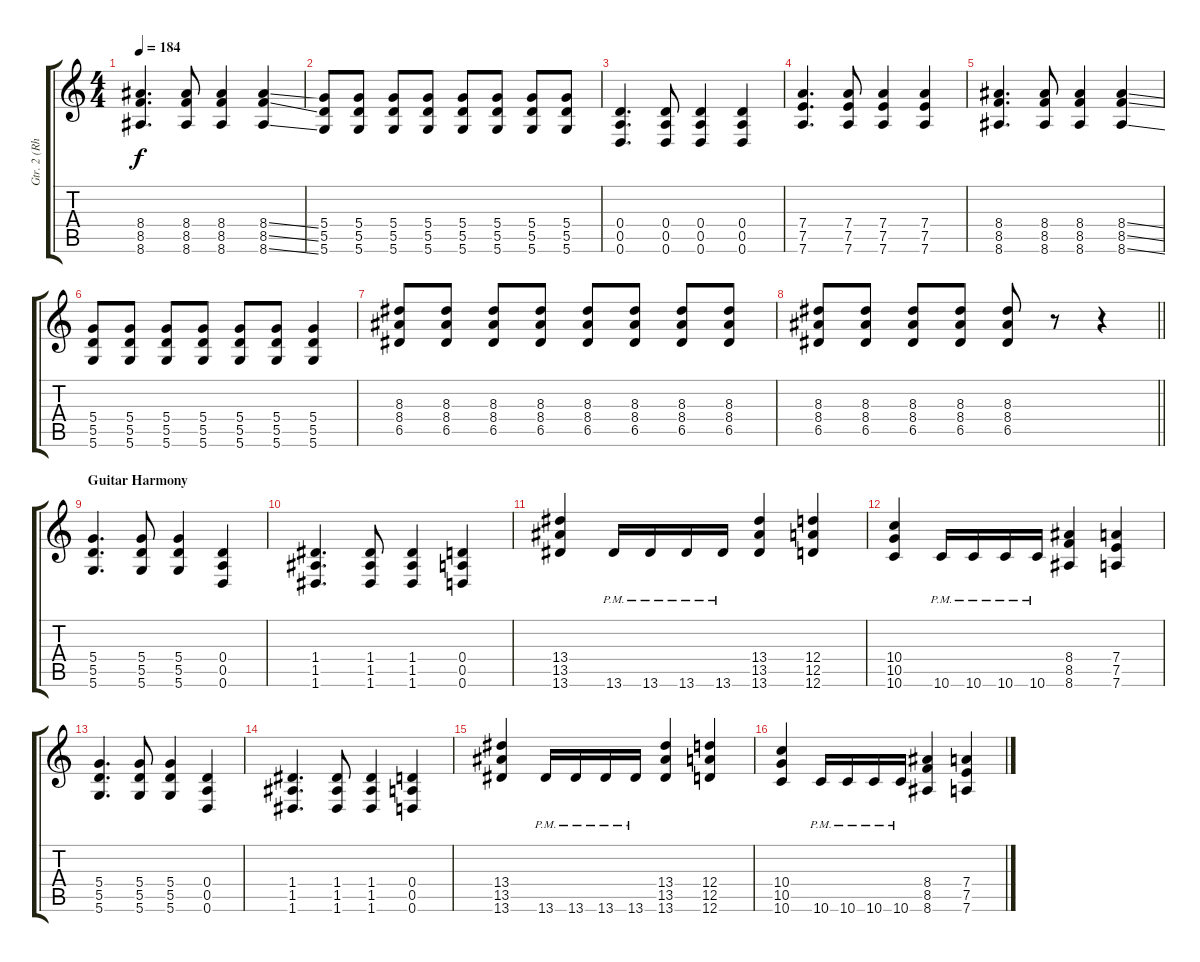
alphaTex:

\track ("Gtr. 2 (Rhythm)" "Gtr. 2 (Rh") {instrument distortionguitar}
\staff {score tabs}
\tuning (E4 B3 G3 D3 A2 D2) {hide}
\ts (4 4)
\tempo 184
\clef g2
\ks c
(8.4 8.5 8.6).4{d dy f} (8.4 8.5 8.6).8 (8.4 8.5 8.6).4 (8.4{ss} 8.5{ss} 8.6{ss}).4 |
(5.4 5.5 5.6).8 (5.4 5.5 5.6).8 (5.4 5.5 5.6).8 (5.4 5.5 5.6).8 (5.4 5.5 5.6).8 (5.4 5.5 5.6).8 (5.4 5.5 5.6).8 (5.4 5.5 5.6).8 |
(0.4 0.5 0.6).4{d} (0.4 0.5 0.6).8 (0.4 0.5 0.6).4 (0.4 0.5 0.6).4 |
(7.4 7.5 7.6).4{d} (7.4 7.5 7.6).8 (7.4 7.5 7.6).4 (7.4 7.5 7.6).4 |
(8.4 8.5 8.6).4{d} (8.4 8.5 8.6).8 (8.4 8.5 8.6).4 (8.4{ss} 8.5{ss} 8.6{ss}).4 |
(5.4 5.5 5.6).8 (5.4 5.5 5.6).8 (5.4 5.5 5.6).8 (5.4 5.5 5.6).8 (5.4 5.5 5.6).8 (5.4 5.5 5.6).8 (5.4 5.5 5.6).4 |
(8.3 8.4 6.5).8 (8.3 8.4 6.5).8 (8.3 8.4 6.5).8 (8.3 8.4 6.5).8 (8.3 8.4 6.5).8 (8.3 8.4 6.5).8 (8.3 8.4 6.5).8 (8.3 8.4 6.5).8 |
\barLineRight lightlight
(8.3 8.4 6.5).8 (8.3 8.4 6.5).8 (8.3 8.4 6.5).8 (8.3 8.4 6.5).8 (8.3 8.4 6.5).8 r.8 r.4 |
\section ("" "Guitar Harmony")
(5.4 5.5 5.6).4{d volume 12} (5.4 5.5 5.6).8 (5.4 5.5 5.6).4 (0.4 0.5 0.6).4 |
(1.4 1.5 1.6).4{d} (1.4 1.5 1.6).8 (1.4 1.5 1.6).4 (0.4 0.5 0.6).4 |
(13.4 13.5 13.6).4 13.6{pm}.16 13.6{pm}.16 13.6{pm}.16 13.6{pm}.16 (13.4 13.5 13.6).4 (12.4 12.5 12.6).4 |
(10.4 10.5 10.6).4 10.6{pm}.16 10.6{pm}.16 10.6{pm}.16 10.6{pm}.16 (8.4 8.5 8.6).4 (7.4 7.5 7.6).4 |
(5.4 5.5 5.6).4{d} (5.4 5.5 5.6).8 (5.4 5.5 5.6).4 (0.4 0.5 0.6).4 |
(1.4 1.5 1.6).4{d} (1.4 1.5 1.6).8 (1.4 1.5 1.6).4 (0.4 0.5 0.6).4 |
(13.4 13.5 13.6).4 13.6{pm}.16 13.6{pm}.16 13.6{pm}.16 13.6{pm}.16 (13.4 13.5 13.6).4 (12.4 12.5 12.6).4 |
(10.4 10.5 10.6).4 10.6{pm}.16 10.6{pm}.16 10.6{pm}.16 10.6{pm}.16 (8.4 8.5 8.6).4 (7.4 7.5 7.6).4
